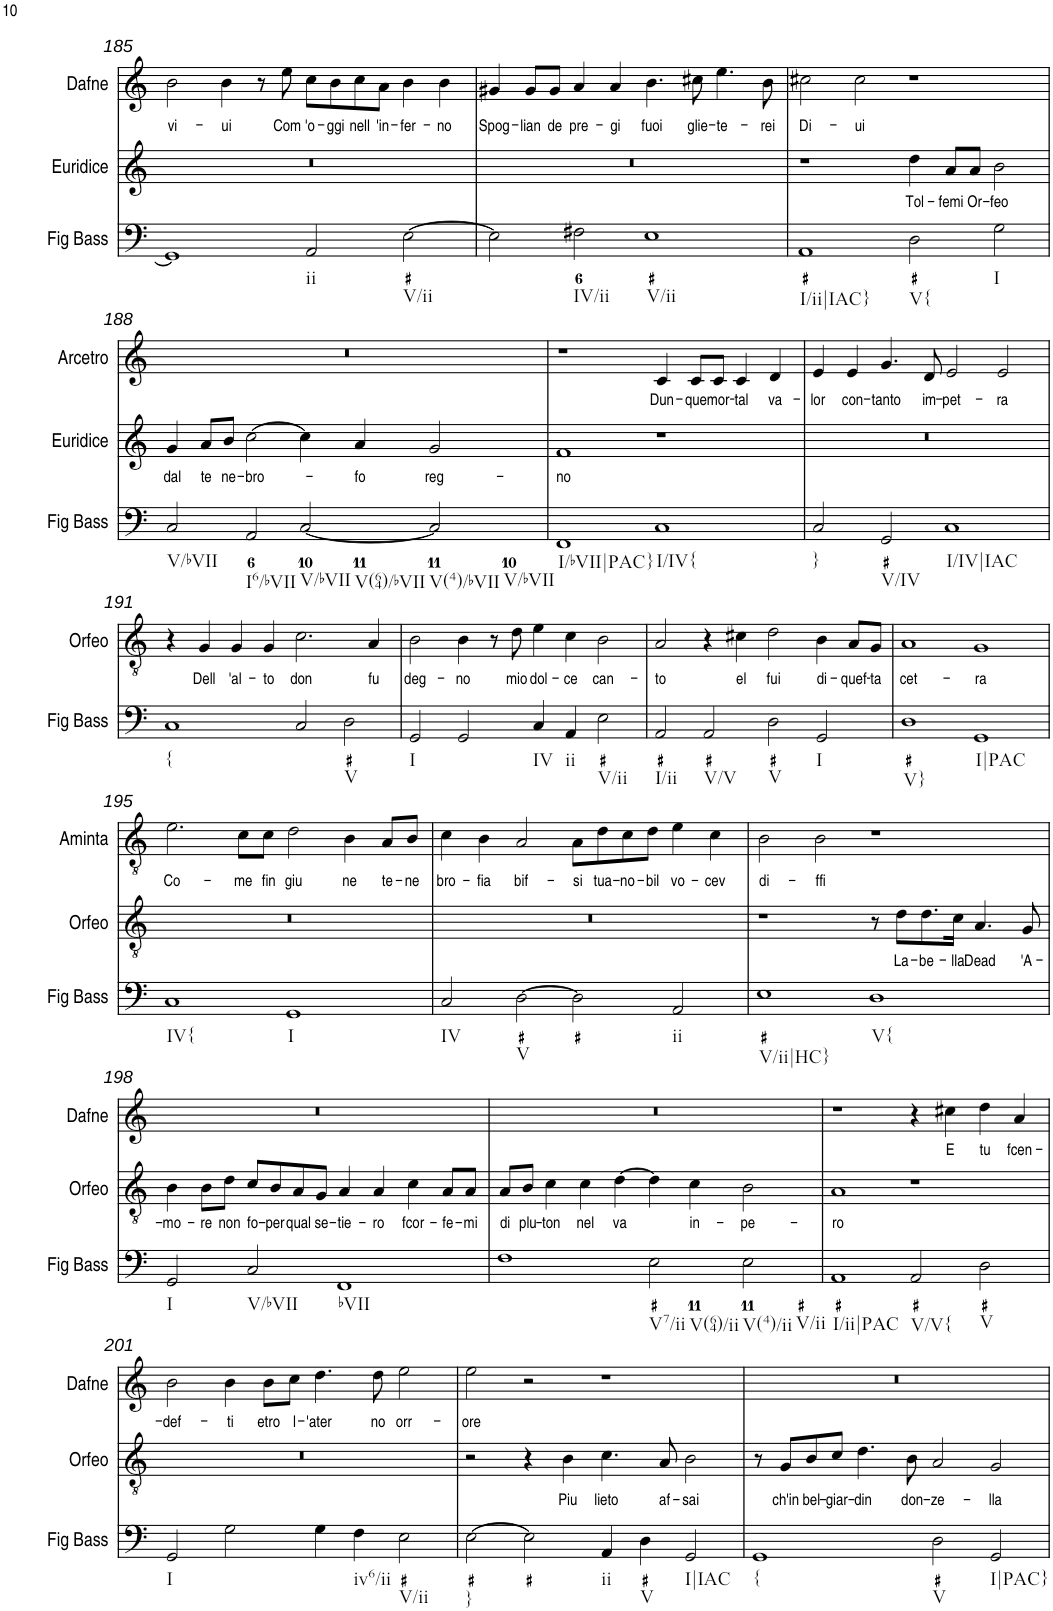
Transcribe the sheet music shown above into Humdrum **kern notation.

**kern	**kern	**text	**kern	**text	**kern	**text	**kern	**text	**kern	**text
*part6	*part5	*part5	*part4	*part4	*part3	*part3	*part2	*part2	*part1	*part1
*staff6	*staff5	*staff5	*staff4	*staff4	*staff3	*staff3	*staff2	*staff2	*staff1	*staff1
*I"Fig Bass	*I"Orfeo	*	*I"Euridice	*	*I"Dafne	*	*I"Arcetro	*	*I"Aminta	*
*I'Fig Bass	*I'Orfeo	*	*I'Euridice	*	*I'Dafne	*	*I'Arcetro	*	*I'Aminta	*
!!LO:PB:g=z
*clefF4	*clefGv2	*	*clefG2	*	*clefG2	*	*clefG2	*	*clefGv2	*
*k[]	*k[]	*	*k[]	*	*k[]	*	*k[]	*	*k[]	*
*M4/2	*M4/2	*	*M4/2	*	*M4/2	*	*M4/2	*	*M4/2	*
=185	=185	=185	=185	=185	=185	=185	=185	=185	=185	=185
!	!	!	!	!	!	!LO:LY:b	!	!	!	!
1GG]	0r	.	0r	.	2b\	vi-	0r	.	0r	.
!	!	!	!	!	!	!LO:LY:b	!	!	!	!
.	.	.	.	.	4b\	-ui	.	.	.	.
.	.	.	.	.	8r	.	.	.	.	.
!	!	!	!	!	!	!LO:LY:b	!	!	!	!
.	.	.	.	.	8ee\	Com	.	.	.	.
!LO:TX:b:t=ii	!	!	!	!	!	!	!	!	!	!
!	!	!	!	!	!	!LO:LY:b	!	!	!	!
2AA/	.	.	.	.	8cc\L	'o-	.	.	.	.
!	!	!	!	!	!	!LO:LY:b	!	!	!	!
.	.	.	.	.	8b\	-ggi	.	.	.	.
!	!	!	!	!	!	!LO:LY:b	!	!	!	!
.	.	.	.	.	8cc\	nell	.	.	.	.
!	!	!	!	!	!	!LO:LY:b	!	!	!	!
.	.	.	.	.	8a\J	'in-	.	.	.	.
!LO:TX:b:t=V/ii	!	!	!	!	!	!	!	!	!	!
!	!	!	!	!	!	!LO:LY:b	!	!	!	!
[2E\	.	.	.	.	4b\	-fer-	.	.	.	.
!	!	!	!	!	!	!LO:LY:b	!	!	!	!
.	.	.	.	.	4b\	-no	.	.	.	.
=186	=186	=186	=186	=186	=186	=186	=186	=186	=186	=186
!	!	!	!	!	!	!LO:LY:b	!	!	!	!
2E\]	0r	.	0r	.	4g#X/	Spog-	0r	.	0r	.
!	!	!	!	!	!	!LO:LY:b	!	!	!	!
.	.	.	.	.	8g#/L	-lian	.	.	.	.
!	!	!	!	!	!	!LO:LY:b	!	!	!	!
.	.	.	.	.	8g#/J	de	.	.	.	.
!LO:TX:b:t=IV/ii	!	!	!	!	!	!	!	!	!	!
!	!	!	!	!	!	!LO:LY:b	!	!	!	!
2F#X\	.	.	.	.	4a/	pre-	.	.	.	.
!	!	!	!	!	!	!LO:LY:b	!	!	!	!
.	.	.	.	.	4a/	-gi	.	.	.	.
!LO:TX:b:t=V/ii	!	!	!	!	!	!	!	!	!	!
!	!	!	!	!	!	!LO:LY:b	!	!	!	!
1E	.	.	.	.	4.b\	fuoi	.	.	.	.
!	!	!	!	!	!	!LO:LY:b	!	!	!	!
.	.	.	.	.	8cc#X\	glie-	.	.	.	.
!	!	!	!	!	!	!LO:LY:b	!	!	!	!
.	.	.	.	.	4.ee\	-te-	.	.	.	.
!	!	!	!	!	!	!LO:LY:b	!	!	!	!
.	.	.	.	.	8b\	-rei	.	.	.	.
=187	=187	=187	=187	=187	=187	=187	=187	=187	=187	=187
!LO:TX:b:t=I/ii|IAC}	!	!	!	!	!	!	!	!	!	!
!	!	!	!	!	!	!LO:LY:b	!	!	!	!
1AA	0r	.	1r	.	2cc#X\	Di-	0r	.	0r	.
!	!	!	!	!	!	!LO:LY:b	!	!	!	!
.	.	.	.	.	2cc#\	-ui	.	.	.	.
!LO:TX:b:t=V{	!	!	!	!	!	!	!	!	!	!
!	!	!	!	!LO:LY:b	!	!	!	!	!	!
2D\	.	.	4dd\	Tol-	1r	.	.	.	.	.
!	!	!	!	!LO:LY:b	!	!	!	!	!	!
.	.	.	8a/L	-femi	.	.	.	.	.	.
!	!	!	!	!LO:LY:b	!	!	!	!	!	!
.	.	.	8a/J	Or-	.	.	.	.	.	.
!LO:TX:b:t=I	!	!	!	!	!	!	!	!	!	!
!	!	!	!	!LO:LY:b	!	!	!	!	!	!
2G\	.	.	2b\	-feo	.	.	.	.	.	.
!!LO:LB:g=z
=188	=188	=188	=188	=188	=188	=188	=188	=188	=188	=188
!LO:TX:b:t=V/bVII	!	!	!	!	!	!	!	!	!	!
!	!	!	!	!LO:LY:b	!	!	!	!	!	!
2C/	0r	.	4g/	dal	0r	.	0r	.	0r	.
!	!	!	!	!LO:LY:b	!	!	!	!	!	!
.	.	.	8a/L	te	.	.	.	.	.	.
!	!	!	!	!LO:LY:b	!	!	!	!	!	!
.	.	.	8b/J	ne-	.	.	.	.	.	.
!LO:TX:b:t=I6/bVII	!	!	!	!	!	!	!	!	!	!
!	!	!	!	!LO:LY:b	!	!	!	!	!	!
2AA/	.	.	[2cc\	-bro-	.	.	.	.	.	.
!LO:TX:b:t=V/bVII	!	!	!	!	!	!	!	!	!	!
!LO:TX:b:t=V(64)/bVII	!	!	!	!	!	!	!	!	!	!
[2C/	.	.	4cc\]	.	.	.	.	.	.	.
!	!	!	!	!LO:LY:b	!	!	!	!	!	!
.	.	.	4a/	-fo	.	.	.	.	.	.
!LO:TX:b:t=V(4)/bVII	!	!	!	!	!	!	!	!	!	!
!LO:TX:b:t=V/bVII	!	!	!	!	!	!	!	!	!	!
!	!	!	!	!LO:LY:b	!	!	!	!	!	!
2C/]	.	.	2g/	reg-	.	.	.	.	.	.
=189	=189	=189	=189	=189	=189	=189	=189	=189	=189	=189
!LO:TX:b:t=I/bVII|PAC}	!	!	!	!	!	!	!	!	!	!
!	!	!	!	!LO:LY:b	!	!	!	!	!	!
1FF	0r	.	1f	-no	0r	.	1r	.	0r	.
!LO:TX:b:t=I/IV{	!	!	!	!	!	!	!	!	!	!
!	!	!	!	!	!	!	!	!LO:LY:b	!	!
1C	.	.	1r	.	.	.	4c/	Dun-	.	.
!	!	!	!	!	!	!	!	!LO:LY:b	!	!
.	.	.	.	.	.	.	8c/L	-que	.	.
!	!	!	!	!	!	!	!	!LO:LY:b	!	!
.	.	.	.	.	.	.	8c/J	mor-	.	.
!	!	!	!	!	!	!	!	!LO:LY:b	!	!
.	.	.	.	.	.	.	4c/	-tal	.	.
!	!	!	!	!	!	!	!	!LO:LY:b	!	!
.	.	.	.	.	.	.	4d/	va-	.	.
=190	=190	=190	=190	=190	=190	=190	=190	=190	=190	=190
!LO:TX:b:t=}	!	!	!	!	!	!	!	!	!	!
!	!	!	!	!	!	!	!	!LO:LY:b	!	!
2C/	0r	.	0r	.	0r	.	4e/	-lor	0r	.
!	!	!	!	!	!	!	!	!LO:LY:b	!	!
.	.	.	.	.	.	.	4e/	con-	.	.
!LO:TX:b:t=V/IV	!	!	!	!	!	!	!	!	!	!
!	!	!	!	!	!	!	!	!LO:LY:b	!	!
2GG/	.	.	.	.	.	.	4.g/	-tanto	.	.
!	!	!	!	!	!	!	!	!LO:LY:b	!	!
.	.	.	.	.	.	.	8d/	im-	.	.
!LO:TX:b:t=I/IV|IAC	!	!	!	!	!	!	!	!	!	!
!	!	!	!	!	!	!	!	!LO:LY:b	!	!
1C	.	.	.	.	.	.	2e/	-pet-	.	.
!	!	!	!	!	!	!	!	!LO:LY:b	!	!
.	.	.	.	.	.	.	2e/	-ra	.	.
!!LO:LB:g=z
=191	=191	=191	=191	=191	=191	=191	=191	=191	=191	=191
!LO:TX:b:t={	!	!	!	!	!	!	!	!	!	!
1C	4r	.	0r	.	0r	.	0r	.	0r	.
!	!	!LO:LY:b	!	!	!	!	!	!	!	!
.	4G/	Dell	.	.	.	.	.	.	.	.
!	!	!LO:LY:b	!	!	!	!	!	!	!	!
.	4G/	'al-	.	.	.	.	.	.	.	.
!	!	!LO:LY:b	!	!	!	!	!	!	!	!
.	4G/	-to	.	.	.	.	.	.	.	.
!	!	!LO:LY:b	!	!	!	!	!	!	!	!
2C/	2.c\	don	.	.	.	.	.	.	.	.
!LO:TX:b:t=V	!	!	!	!	!	!	!	!	!	!
2D\	.	.	.	.	.	.	.	.	.	.
!	!	!LO:LY:b	!	!	!	!	!	!	!	!
.	4A/	fu	.	.	.	.	.	.	.	.
=192	=192	=192	=192	=192	=192	=192	=192	=192	=192	=192
!LO:TX:b:t=I	!	!	!	!	!	!	!	!	!	!
!	!	!LO:LY:b	!	!	!	!	!	!	!	!
2GG/	2B\	deg-	0r	.	0r	.	0r	.	0r	.
!	!	!LO:LY:b	!	!	!	!	!	!	!	!
2GG/	4B\	-no	.	.	.	.	.	.	.	.
.	8r	.	.	.	.	.	.	.	.	.
!	!	!LO:LY:b	!	!	!	!	!	!	!	!
.	8d\	mio	.	.	.	.	.	.	.	.
!LO:TX:b:t=IV	!	!	!	!	!	!	!	!	!	!
!	!	!LO:LY:b	!	!	!	!	!	!	!	!
4C/	4e\	dol-	.	.	.	.	.	.	.	.
!LO:TX:b:t=ii	!	!	!	!	!	!	!	!	!	!
!	!	!LO:LY:b	!	!	!	!	!	!	!	!
4AA/	4c\	-ce	.	.	.	.	.	.	.	.
!LO:TX:b:t=V/ii	!	!	!	!	!	!	!	!	!	!
!	!	!LO:LY:b	!	!	!	!	!	!	!	!
2E\	2B\	can-	.	.	.	.	.	.	.	.
=193	=193	=193	=193	=193	=193	=193	=193	=193	=193	=193
!LO:TX:b:t=I/ii	!	!	!	!	!	!	!	!	!	!
!	!	!LO:LY:b	!	!	!	!	!	!	!	!
2AA/	2A/	-to	0r	.	0r	.	0r	.	0r	.
!LO:TX:b:t=V/V	!	!	!	!	!	!	!	!	!	!
2AA/	4r	.	.	.	.	.	.	.	.	.
!	!	!LO:LY:b	!	!	!	!	!	!	!	!
.	4c#X\	el	.	.	.	.	.	.	.	.
!LO:TX:b:t=V	!	!	!	!	!	!	!	!	!	!
!	!	!LO:LY:b	!	!	!	!	!	!	!	!
2D\	2d\	fui	.	.	.	.	.	.	.	.
!LO:TX:b:t=I	!	!	!	!	!	!	!	!	!	!
!	!	!LO:LY:b	!	!	!	!	!	!	!	!
2GG/	4B\	di-	.	.	.	.	.	.	.	.
!	!	!LO:LY:b	!	!	!	!	!	!	!	!
.	8A/L	-quef-	.	.	.	.	.	.	.	.
!	!	!LO:LY:b	!	!	!	!	!	!	!	!
.	8G/J	-ta	.	.	.	.	.	.	.	.
=194	=194	=194	=194	=194	=194	=194	=194	=194	=194	=194
!LO:TX:b:t=V}	!	!	!	!	!	!	!	!	!	!
!	!	!LO:LY:b	!	!	!	!	!	!	!	!
1D	1A	cet-	0r	.	0r	.	0r	.	0r	.
!LO:TX:b:t=I|PAC	!	!	!	!	!	!	!	!	!	!
!	!	!LO:LY:b	!	!	!	!	!	!	!	!
1GG	1G	-ra	.	.	.	.	.	.	.	.
!!LO:LB:g=z
=195	=195	=195	=195	=195	=195	=195	=195	=195	=195	=195
!LO:TX:b:t=IV{	!	!	!	!	!	!	!	!	!	!
!	!	!	!	!	!	!	!	!	!	!LO:LY:b
1C	0r	.	0r	.	0r	.	0r	.	2.e\	Co-
!	!	!	!	!	!	!	!	!	!	!LO:LY:b
.	.	.	.	.	.	.	.	.	8c\L	-me
!	!	!	!	!	!	!	!	!	!	!LO:LY:b
.	.	.	.	.	.	.	.	.	8c\J	fin
!LO:TX:b:t=I	!	!	!	!	!	!	!	!	!	!
!	!	!	!	!	!	!	!	!	!	!LO:LY:b
1GG	.	.	.	.	.	.	.	.	2d\	giu
!	!	!	!	!	!	!	!	!	!	!LO:LY:b
.	.	.	.	.	.	.	.	.	4B\	ne
!	!	!	!	!	!	!	!	!	!	!LO:LY:b
.	.	.	.	.	.	.	.	.	8A/L	te-
!	!	!	!	!	!	!	!	!	!	!LO:LY:b
.	.	.	.	.	.	.	.	.	8B/J	-ne
=196	=196	=196	=196	=196	=196	=196	=196	=196	=196	=196
!LO:TX:b:t=IV	!	!	!	!	!	!	!	!	!	!
!	!	!	!	!	!	!	!	!	!	!LO:LY:b
2C/	0r	.	0r	.	0r	.	0r	.	4c\	bro-
!	!	!	!	!	!	!	!	!	!	!LO:LY:b
.	.	.	.	.	.	.	.	.	4B\	-fia
!LO:TX:b:t=V	!	!	!	!	!	!	!	!	!	!
!	!	!	!	!	!	!	!	!	!	!LO:LY:b
[2D\	.	.	.	.	.	.	.	.	2A/	bif-
!	!	!	!	!	!	!	!	!	!	!LO:LY:b
2D\]	.	.	.	.	.	.	.	.	8A\L	-si
!	!	!	!	!	!	!	!	!	!	!LO:LY:b
.	.	.	.	.	.	.	.	.	8d\	tua-
!	!	!	!	!	!	!	!	!	!	!LO:LY:b
.	.	.	.	.	.	.	.	.	8c\	-no-
!	!	!	!	!	!	!	!	!	!	!LO:LY:b
.	.	.	.	.	.	.	.	.	8d\J	-bil
!LO:TX:b:t=ii	!	!	!	!	!	!	!	!	!	!
!	!	!	!	!	!	!	!	!	!	!LO:LY:b
2AA/	.	.	.	.	.	.	.	.	4e\	vo-
!	!	!	!	!	!	!	!	!	!	!LO:LY:b
.	.	.	.	.	.	.	.	.	4c\	-cev
=197	=197	=197	=197	=197	=197	=197	=197	=197	=197	=197
!LO:TX:b:t=V/ii|HC}	!	!	!	!	!	!	!	!	!	!
!	!	!	!	!	!	!	!	!	!	!LO:LY:b
1E	1r	.	0r	.	0r	.	0r	.	2B\	di-
!	!	!	!	!	!	!	!	!	!	!LO:LY:b
.	.	.	.	.	.	.	.	.	2B\	-ffi
!LO:TX:b:t=V{	!	!	!	!	!	!	!	!	!	!
1D	8r	.	.	.	.	.	.	.	1r	.
!	!	!LO:LY:b	!	!	!	!	!	!	!	!
.	8d\L	La-	.	.	.	.	.	.	.	.
!	!	!LO:LY:b	!	!	!	!	!	!	!	!
.	8.d\	-be-	.	.	.	.	.	.	.	.
!	!	!LO:LY:b	!	!	!	!	!	!	!	!
.	16c\Jk	-lla	.	.	.	.	.	.	.	.
!	!	!LO:LY:b	!	!	!	!	!	!	!	!
.	4.A/	Dead	.	.	.	.	.	.	.	.
!	!	!LO:LY:b	!	!	!	!	!	!	!	!
.	8G/	'A-	.	.	.	.	.	.	.	.
!!LO:LB:g=z
=198	=198	=198	=198	=198	=198	=198	=198	=198	=198	=198
!LO:TX:b:t=I	!	!	!	!	!	!	!	!	!	!
!	!	!LO:LY:b	!	!	!	!	!	!	!	!
2GG/	4B\	-mo-	0r	.	0r	.	0r	.	0r	.
!	!	!LO:LY:b	!	!	!	!	!	!	!	!
.	8B\L	-re	.	.	.	.	.	.	.	.
!	!	!LO:LY:b	!	!	!	!	!	!	!	!
.	8d\J	non	.	.	.	.	.	.	.	.
!LO:TX:b:t=V/bVII	!	!	!	!	!	!	!	!	!	!
!	!	!LO:LY:b	!	!	!	!	!	!	!	!
2C/	8c/L	fo-	.	.	.	.	.	.	.	.
!	!	!LO:LY:b	!	!	!	!	!	!	!	!
.	8B/	-per	.	.	.	.	.	.	.	.
!	!	!LO:LY:b	!	!	!	!	!	!	!	!
.	8A/	qual	.	.	.	.	.	.	.	.
!	!	!LO:LY:b	!	!	!	!	!	!	!	!
.	8G/J	se-	.	.	.	.	.	.	.	.
!LO:TX:b:t=bVII	!	!	!	!	!	!	!	!	!	!
!	!	!LO:LY:b	!	!	!	!	!	!	!	!
1FF	4A/	-tie-	.	.	.	.	.	.	.	.
!	!	!LO:LY:b	!	!	!	!	!	!	!	!
.	4A/	-ro	.	.	.	.	.	.	.	.
!	!	!LO:LY:b	!	!	!	!	!	!	!	!
.	4c\	fcor-	.	.	.	.	.	.	.	.
!	!	!LO:LY:b	!	!	!	!	!	!	!	!
.	8A/L	-fe-	.	.	.	.	.	.	.	.
!	!	!LO:LY:b	!	!	!	!	!	!	!	!
.	8A/J	-mi	.	.	.	.	.	.	.	.
=199	=199	=199	=199	=199	=199	=199	=199	=199	=199	=199
!	!	!LO:LY:b	!	!	!	!	!	!	!	!
1F	8A/L	di	0r	.	0r	.	0r	.	0r	.
!	!	!LO:LY:b	!	!	!	!	!	!	!	!
.	8B/J	plu-	.	.	.	.	.	.	.	.
!	!	!LO:LY:b	!	!	!	!	!	!	!	!
.	4c\	-ton	.	.	.	.	.	.	.	.
!	!	!LO:LY:b	!	!	!	!	!	!	!	!
.	4c\	nel	.	.	.	.	.	.	.	.
!	!	!LO:LY:b	!	!	!	!	!	!	!	!
.	[4d\	va	.	.	.	.	.	.	.	.
!LO:TX:b:t=V7/ii	!	!	!	!	!	!	!	!	!	!
!LO:TX:b:t=V(64)/ii	!	!	!	!	!	!	!	!	!	!
2E\	4d\]	.	.	.	.	.	.	.	.	.
!	!	!LO:LY:b	!	!	!	!	!	!	!	!
.	4c\	in-	.	.	.	.	.	.	.	.
!LO:TX:b:t=V(4)/ii	!	!	!	!	!	!	!	!	!	!
!LO:TX:b:t=V/ii	!	!	!	!	!	!	!	!	!	!
!	!	!LO:LY:b	!	!	!	!	!	!	!	!
2E\	2B\	-pe-	.	.	.	.	.	.	.	.
=200	=200	=200	=200	=200	=200	=200	=200	=200	=200	=200
!LO:TX:b:t=I/ii|PAC	!	!	!	!	!	!	!	!	!	!
!	!	!LO:LY:b	!	!	!	!	!	!	!	!
1AA	1A	-ro	0r	.	1r	.	0r	.	0r	.
!LO:TX:b:t=V/V{	!	!	!	!	!	!	!	!	!	!
2AA/	1r	.	.	.	4r	.	.	.	.	.
!	!	!	!	!	!	!LO:LY:b	!	!	!	!
.	.	.	.	.	4cc#X\	E	.	.	.	.
!LO:TX:b:t=V	!	!	!	!	!	!	!	!	!	!
!	!	!	!	!	!	!LO:LY:b	!	!	!	!
2D\	.	.	.	.	4dd\	tu	.	.	.	.
!	!	!	!	!	!	!LO:LY:b	!	!	!	!
.	.	.	.	.	4a/	fcen-	.	.	.	.
!!LO:LB:g=z
=201	=201	=201	=201	=201	=201	=201	=201	=201	=201	=201
!LO:TX:b:t=I	!	!	!	!	!	!	!	!	!	!
!	!	!	!	!	!	!LO:LY:b	!	!	!	!
2GG/	0r	.	0r	.	2b\	-def-	0r	.	0r	.
!	!	!	!	!	!	!LO:LY:b	!	!	!	!
2G\	.	.	.	.	4b\	-ti	.	.	.	.
!	!	!	!	!	!	!LO:LY:b	!	!	!	!
.	.	.	.	.	8b\L	etro	.	.	.	.
!	!	!	!	!	!	!LO:LY:b	!	!	!	!
.	.	.	.	.	8cc\J	l-	.	.	.	.
!	!	!	!	!	!	!LO:LY:b	!	!	!	!
4G\	.	.	.	.	4.dd\	-'ater	.	.	.	.
!LO:TX:b:t=iv6/ii	!	!	!	!	!	!	!	!	!	!
4F\	.	.	.	.	.	.	.	.	.	.
!	!	!	!	!	!	!LO:LY:b	!	!	!	!
.	.	.	.	.	8dd\	no	.	.	.	.
!LO:TX:b:t=V/ii	!	!	!	!	!	!	!	!	!	!
!	!	!	!	!	!	!LO:LY:b	!	!	!	!
2E\	.	.	.	.	2ee\	orr-	.	.	.	.
=202	=202	=202	=202	=202	=202	=202	=202	=202	=202	=202
!LO:TX:b:t=}	!	!	!	!	!	!	!	!	!	!
!	!	!	!	!	!	!LO:LY:b	!	!	!	!
[2E\	2r	.	0r	.	2ee\	-ore	0r	.	0r	.
2E\]	4r	.	.	.	2r	.	.	.	.	.
!	!	!LO:LY:b	!	!	!	!	!	!	!	!
.	4B\	Piu	.	.	.	.	.	.	.	.
!LO:TX:b:t=ii	!	!	!	!	!	!	!	!	!	!
!	!	!LO:LY:b	!	!	!	!	!	!	!	!
4AA/	4.c\	lieto	.	.	1r	.	.	.	.	.
!LO:TX:b:t=V	!	!	!	!	!	!	!	!	!	!
4D\	.	.	.	.	.	.	.	.	.	.
!	!	!LO:LY:b	!	!	!	!	!	!	!	!
.	8A/	af-	.	.	.	.	.	.	.	.
!LO:TX:b:t=I|IAC	!	!	!	!	!	!	!	!	!	!
!	!	!LO:LY:b	!	!	!	!	!	!	!	!
2GG/	2B\	-sai	.	.	.	.	.	.	.	.
=203	=203	=203	=203	=203	=203	=203	=203	=203	=203	=203
!LO:TX:b:t={	!	!	!	!	!	!	!	!	!	!
1GG	8r	.	0r	.	0r	.	0r	.	0r	.
!	!	!LO:LY:b	!	!	!	!	!	!	!	!
.	8G/L	ch'in	.	.	.	.	.	.	.	.
!	!	!LO:LY:b	!	!	!	!	!	!	!	!
.	8B/	bel-	.	.	.	.	.	.	.	.
!	!	!LO:LY:b	!	!	!	!	!	!	!	!
.	8c/J	-giar-	.	.	.	.	.	.	.	.
!	!	!LO:LY:b	!	!	!	!	!	!	!	!
.	4.d\	-din	.	.	.	.	.	.	.	.
!	!	!LO:LY:b	!	!	!	!	!	!	!	!
.	8B\	don-	.	.	.	.	.	.	.	.
!LO:TX:b:t=V	!	!	!	!	!	!	!	!	!	!
!	!	!LO:LY:b	!	!	!	!	!	!	!	!
2D\	2A/	-ze-	.	.	.	.	.	.	.	.
!LO:TX:b:t=I|PAC}	!	!	!	!	!	!	!	!	!	!
!	!	!LO:LY:b	!	!	!	!	!	!	!	!
2GG/	2G/	-lla	.	.	.	.	.	.	.	.
=	=	=	=	=	=	=	=	=	=	=
*-	*-	*-	*-	*-	*-	*-	*-	*-	*-	*-
